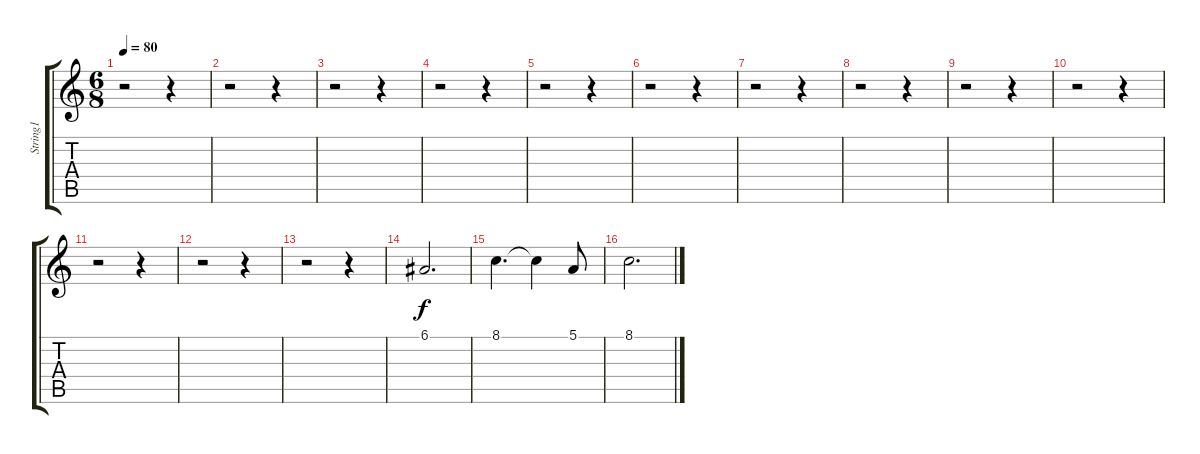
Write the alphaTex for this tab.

\track ("String1" "String1") {instrument stringensemble2}
\staff {score tabs}
\tuning (E4 B3 G3 D3 A2 E2) {hide}
\ts (6 8)
\tempo 80
\clef g2
\ks c
r.2{dy f} r.4 |
r.2 r.4 |
r.2 r.4 |
r.2 r.4 |
r.2 r.4 |
r.2 r.4 |
r.2 r.4 |
r.2 r.4 |
r.2 r.4 |
r.2 r.4 |
r.2 r.4 |
r.2 r.4 |
r.2 r.4 |
6.1.2{d} |
8.1.4{d} 8.1{t}.4 5.1.8 |
8.1.2{d}
